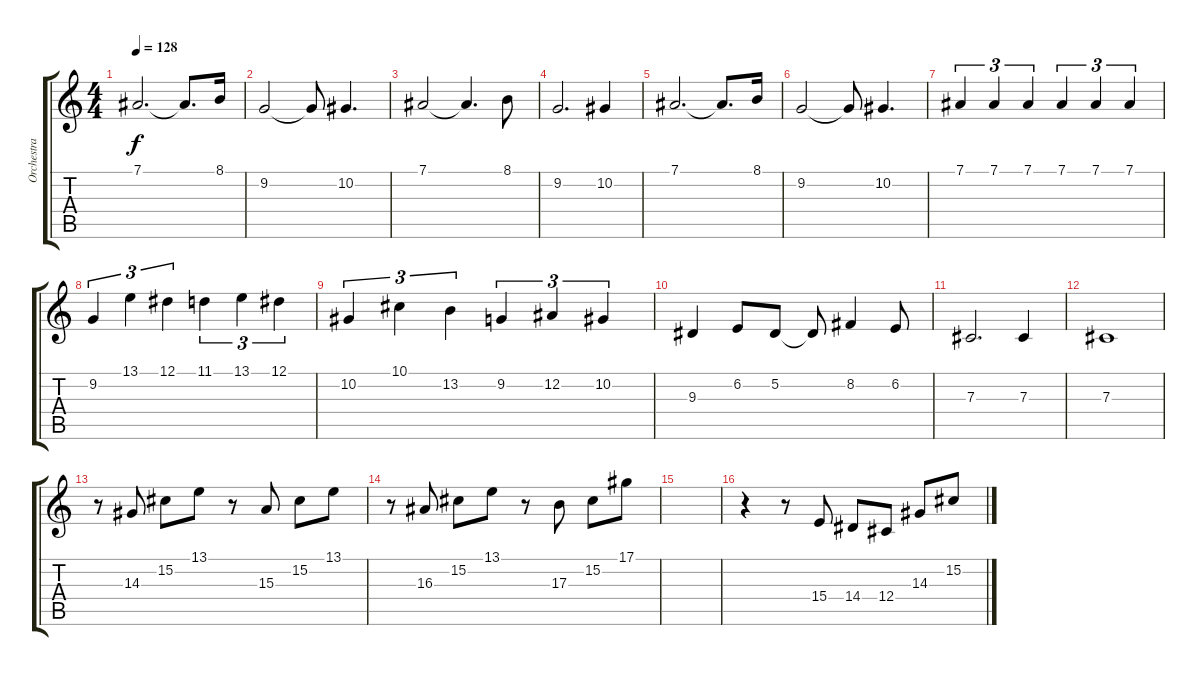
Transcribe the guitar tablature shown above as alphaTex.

\track ("Orchestra [Pt.2]" "Orchestra ") {instrument stringensemble1}
\staff {score tabs}
\tuning (Eb4 Bb3 Gb3 Db3 Ab2 Eb2) {hide}
\ts (4 4)
\tempo 128
\clef g2
\ks c
7.1.2{d dy f} 7.1{t}.8{d} 8.1.16 |
9.2.2 9.2{t}.8 10.2.4{d} |
7.1.2 7.1{t}.4{d} 8.1.8 |
9.2.2{d} 10.2.4 |
7.1.2{d} 7.1{t}.8{d} 8.1.16 |
9.2.2 9.2{t}.8 10.2.4{d} |
7.1.4{tu (3 2)} 7.1.4{tu (3 2)} 7.1.4{tu (3 2)} 7.1.4{tu (3 2)} 7.1.4{tu (3 2)} 7.1.4{tu (3 2)} |
9.2.4{tu (3 2)} 13.1.4{tu (3 2)} 12.1.4{tu (3 2)} 11.1.4{tu (3 2)} 13.1.4{tu (3 2)} 12.1.4{tu (3 2)} |
10.2.4{tu (3 2)} 10.1.4{tu (3 2)} 13.2.4{tu (3 2)} 9.2.4{tu (3 2)} 12.2.4{tu (3 2)} 10.2.4{tu (3 2)} |
9.3.4 6.2.8 5.2.8 5.2{t}.8 8.2.4 6.2.8 |
7.3.2{d} 7.3.4 |
7.3.1 |
r.8 14.3.8 15.2.8 13.1.8 r.8 15.3.8 15.2.8 13.1.8 |
r.8 16.3.8 15.2.8 13.1.8 r.8 17.3.8 15.2.8 17.1.8 |
|
r.4 r.8 15.4.8 14.4.8 12.4.8 14.3.8 15.2.8
